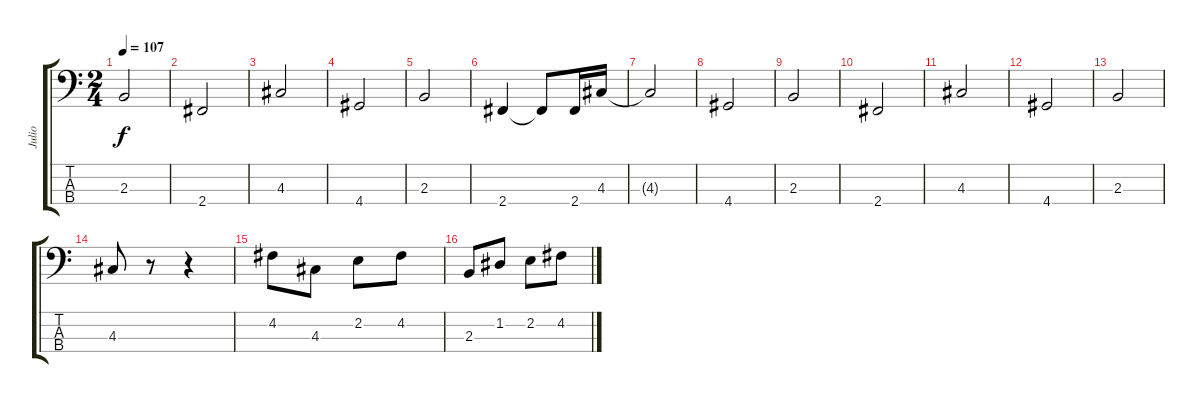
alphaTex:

\track ("Julio" "Julio") {instrument electricbasspick}
\staff {score tabs}
\tuning (G2 D2 A1 E1) {hide}
\ts (2 4)
\tempo 107
\clef f4
\ks c
2.3.2{dy f} |
2.4.2 |
4.3.2 |
4.4.2 |
2.3.2 |
2.4.4 2.4{t}.8 2.4.16 4.3.16 |
4.3{t}.2 |
4.4.2 |
2.3.2 |
2.4.2 |
4.3.2 |
4.4.2 |
2.3.2 |
4.3.8 r.8 r.4 |
4.2.8 4.3.8 2.2.8 4.2.8 |
2.3.8 1.2.8 2.2.8 4.2.8
